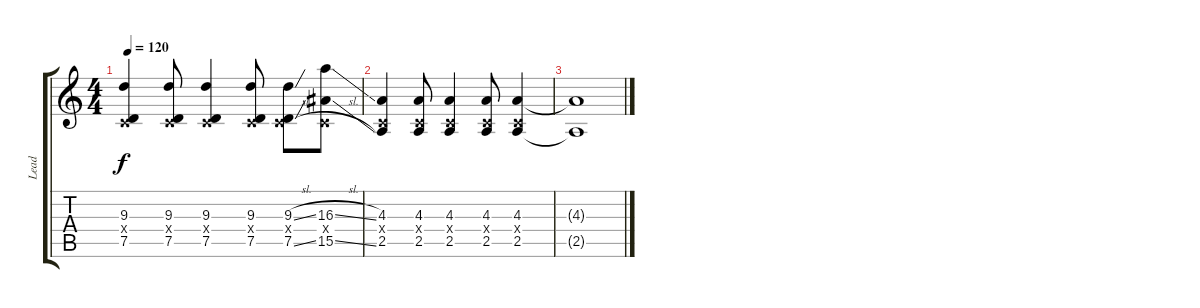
\track ("Lead" "Lead") {instrument distortionguitar}
\staff {score tabs}
\tuning (D4 A3 F3 C3 G2 C2) {hide}
\ts (4 4)
\tempo 120
\clef g2
\ks c
(9.3 0.4{x} 7.5).4{dy f} (9.3 0.4{x} 7.5).8 (9.3 0.4{x} 7.5).4 (9.3 0.4{x} 7.5).8 (9.3{sl} 0.4{x} 7.5{sl}).8 (16.3{sl} 0.4{x} 15.5{sl}).8 |
(4.3 0.4{x} 2.5).4 (4.3 0.4{x} 2.5).8 (4.3 0.4{x} 2.5).4 (4.3 0.4{x} 2.5).8 (4.3 0.4{x} 2.5).4 |
(4.3{t} 2.5{t}).1
